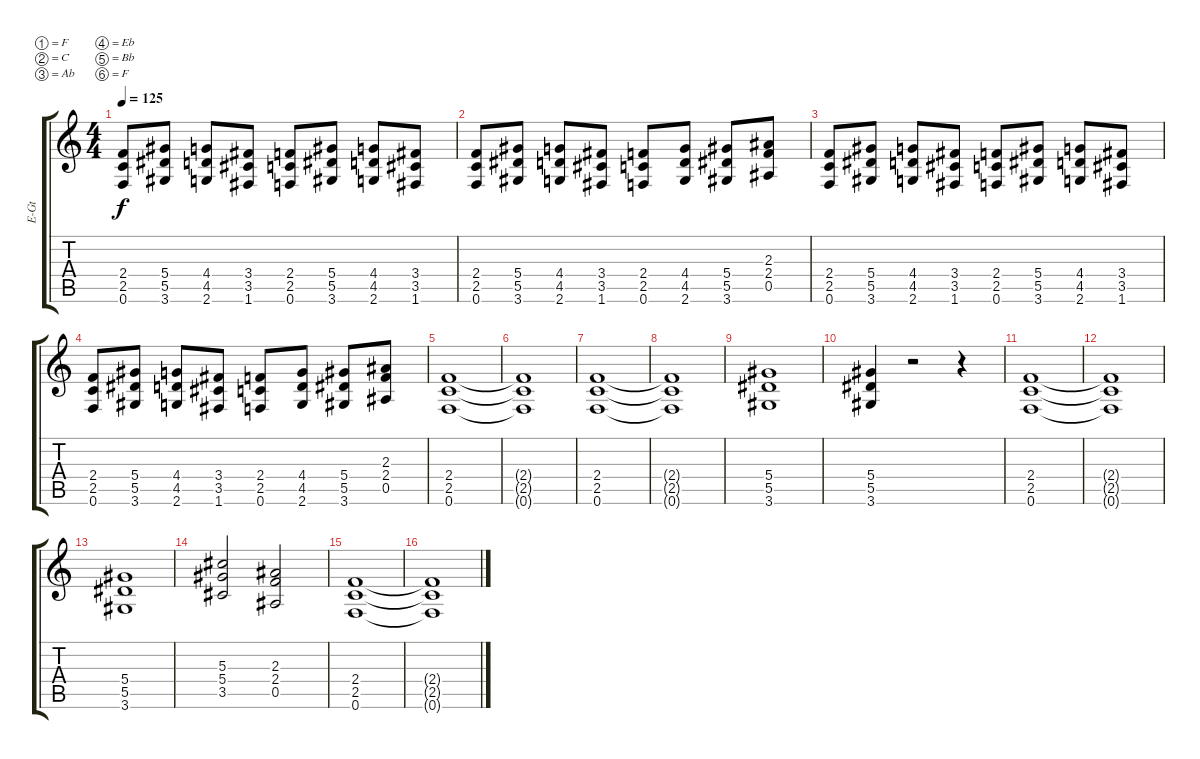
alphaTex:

\track ("James Hetfield" "E-Gt") {instrument distortionguitar}
\staff {score tabs}
\tuning (F4 C4 Ab3 Eb3 Bb2 F2)
\ts (4 4)
\tempo 125
\clef g2
\ks c
(2.4 2.5 0.6).8{dy f} (5.4 5.5 3.6).8 (4.4 4.5 2.6).8 (3.4 3.5 1.6).8 (2.4 2.5 0.6).8 (5.4 5.5 3.6).8 (4.4 4.5 2.6).8 (3.4 3.5 1.6).8 |
(2.4 2.5 0.6).8 (5.4 5.5 3.6).8 (4.4 4.5 2.6).8 (3.4 3.5 1.6).8 (2.4 2.5 0.6).8 (4.4 4.5 2.6).8 (5.4 5.5 3.6).8 (2.3 2.4 0.5).8 |
(2.4 2.5 0.6).8 (5.4 5.5 3.6).8 (4.4 4.5 2.6).8 (3.4 3.5 1.6).8 (2.4 2.5 0.6).8 (5.4 5.5 3.6).8 (4.4 4.5 2.6).8 (3.4 3.5 1.6).8 |
(2.4 2.5 0.6).8 (5.4 5.5 3.6).8 (4.4 4.5 2.6).8 (3.4 3.5 1.6).8 (2.4 2.5 0.6).8 (4.4 4.5 2.6).8 (5.4 5.5 3.6).8 (2.3 2.4 0.5).8 |
(2.4 2.5 0.6).1 |
(2.4{t} 2.5{t} 0.6{t}).1 |
(2.4 2.5 0.6).1 |
(2.4{t} 2.5{t} 0.6{t}).1 |
(5.4 5.5 3.6).1 |
(5.4 5.5 3.6).4 r.2 r.4 |
(2.4 2.5 0.6).1 |
(2.4{t} 2.5{t} 0.6{t}).1 |
(5.4 5.5 3.6).1 |
(5.3 5.4 3.5).2 (2.3 2.4 0.5).2 |
(2.4 2.5 0.6).1 |
(2.4{t} 2.5{t} 0.6{t}).1
